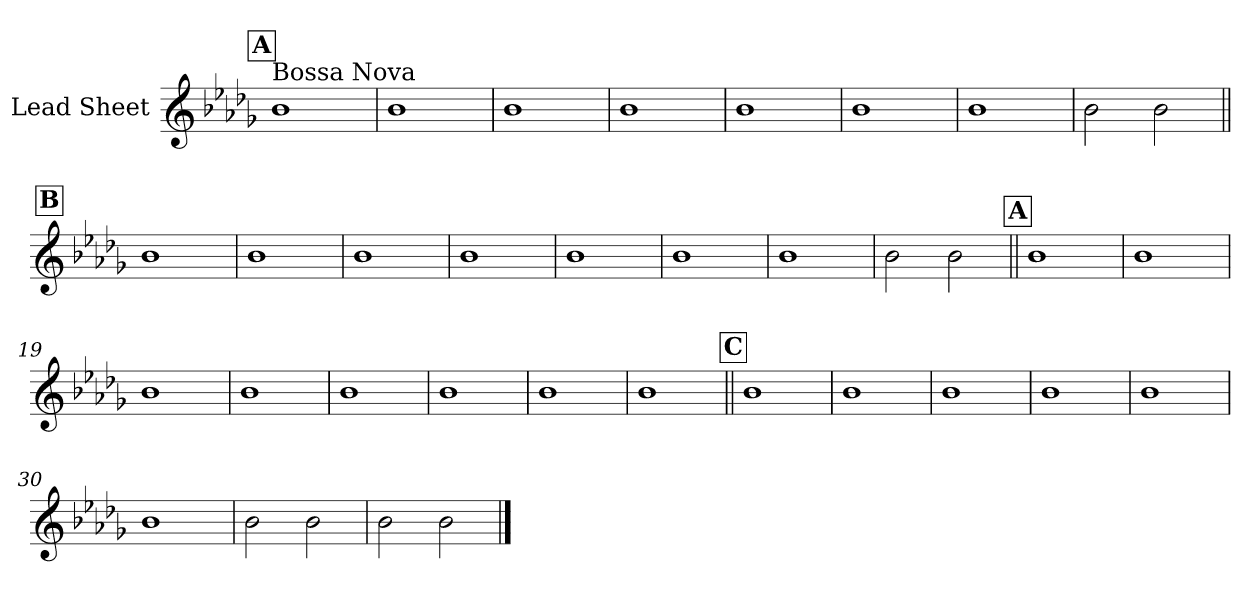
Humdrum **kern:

**kern
*part1
*staff1
*I"Lead Sheet
*clefG2
*k[b-e-a-d-g-]
*D-:
!!LO:REH:place=s1:a:fs=14:t=A
=1
!LO:TX:a:t=Bossa Nova
1b-
=2
1b-
=3
1b-
=4
1b-
!!LO:LB:g=z
=5
1b-
=6
1b-
=7
1b-
=8
2b-\
2b-\
!!LO:LB:g=z
!!LO:REH:place=s1:a:fs=14:t=B
=9||
1b-
=10
1b-
=11
1b-
=12
1b-
!!LO:LB:g=z
=13
1b-
=14
1b-
=15
1b-
=16
2b-\
2b-\
!!LO:LB:g=z
!!LO:REH:place=s1:a:fs=14:t=A
=17||
1b-
=18
1b-
=19
1b-
=20
1b-
!!LO:LB:g=z
=21
1b-
=22
1b-
=23
1b-
=24
1b-
!!LO:LB:g=z
!!LO:REH:place=s1:a:fs=14:t=C
=25||
1b-
=26
1b-
=27
1b-
=28
1b-
!!LO:LB:g=z
=29
1b-
=30
1b-
=31
2b-\
2b-\
=32
2b-\
2b-\
==
*-
